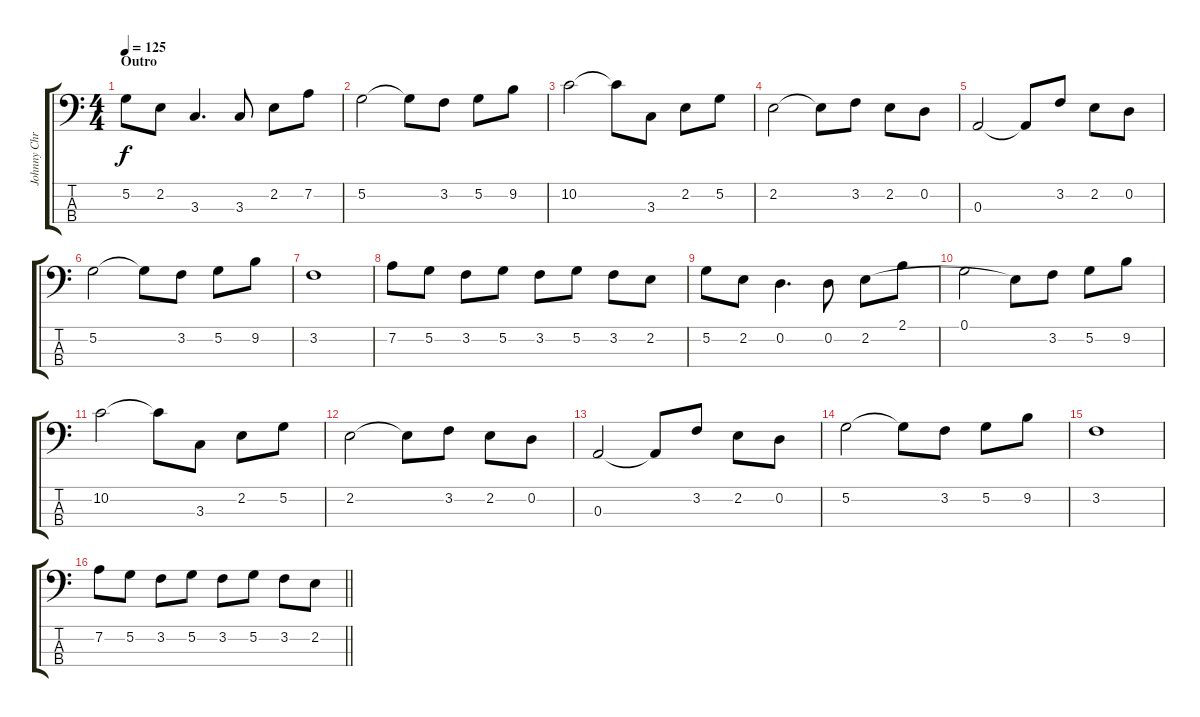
\track ("Johnny Christ" "Johnny Chr") {instrument electricbasspick}
\staff {score tabs}
\tuning (G2 D2 A1 D1) {hide}
\ts (4 4)
\section ("" "Outro")
\tempo 125
\clef f4
\ks c
5.2.8{dy f volume 12} 2.2.8 3.3.4{d} 3.3.8 2.2.8 7.2.8 |
5.2.2 5.2{t}.8 3.2.8 5.2.8 9.2.8 |
10.2.2 10.2{t}.8 3.3.8 2.2.8 5.2.8 |
2.2.2 2.2{t}.8 3.2.8 2.2.8 0.2.8 |
0.3.2 0.3{t}.8 3.2.8 2.2.8 0.2.8 |
5.2.2 5.2{t}.8 3.2.8 5.2.8 9.2.8 |
3.2.1 |
7.2.8 5.2.8 3.2.8 5.2.8 3.2.8 5.2.8 3.2.8 2.2.8 |
5.2.8 2.2.8 0.2.4{d} 0.2.8 2.2.8 2.1.8 |
0.1.2 2.2{t}.8 3.2.8 5.2.8 9.2.8 |
10.2.2 10.2{t}.8 3.3.8 2.2.8 5.2.8 |
2.2.2 2.2{t}.8 3.2.8 2.2.8 0.2.8 |
0.3.2 0.3{t}.8 3.2.8 2.2.8 0.2.8 |
5.2.2 5.2{t}.8 3.2.8 5.2.8 9.2.8 |
3.2.1 |
\barLineRight lightlight
7.2.8 5.2.8 3.2.8 5.2.8 3.2.8 5.2.8 3.2.8 2.2.8
